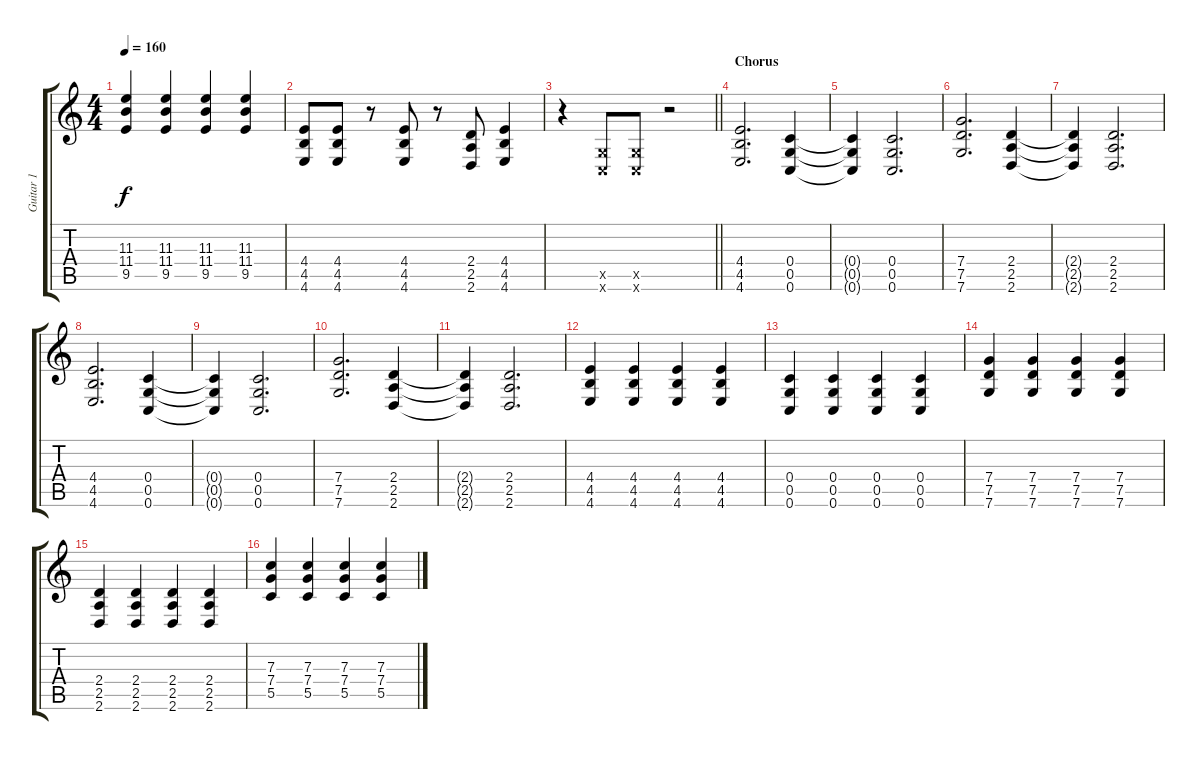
\track ("Guitar 1" "Guitar 1") {instrument distortionguitar}
\staff {score tabs}
\tuning (D4 A3 F3 C3 G2 C2) {hide}
\ts (4 4)
\tempo 160
\clef g2
\ks c
(11.3 11.4 9.5).4{dy f} (11.3 11.4 9.5).4 (11.3 11.4 9.5).4 (11.3 11.4 9.5).4 |
(4.4 4.5 4.6).8{volume 13 instrument distortionguitar} (4.4 4.5 4.6).8 r.8 (4.4 4.5 4.6).8 r.8 (2.4 2.5 2.6).8 (4.4 4.5 4.6).4 |
\barLineRight lightlight
r.4 (0.5{x} 0.6{x}).8 (0.5{x} 0.6{x}).8 r.2 |
\section ("" "Chorus")
(4.4 4.5 4.6).2{d} (0.4 0.5 0.6).4 |
(0.4{t} 0.5{t} 0.6{t}).4 (0.4 0.5 0.6).2{d} |
(7.4 7.5 7.6).2{d} (2.4 2.5 2.6).4 |
(2.4{t} 2.5{t} 2.6{t}).4 (2.4 2.5 2.6).2{d} |
(4.4 4.5 4.6).2{d} (0.4 0.5 0.6).4 |
(0.4{t} 0.5{t} 0.6{t}).4 (0.4 0.5 0.6).2{d} |
(7.4 7.5 7.6).2{d} (2.4 2.5 2.6).4 |
(2.4{t} 2.5{t} 2.6{t}).4 (2.4 2.5 2.6).2{d} |
(4.4 4.5 4.6).4 (4.4 4.5 4.6).4 (4.4 4.5 4.6).4 (4.4 4.5 4.6).4 |
(0.4 0.5 0.6).4 (0.4 0.5 0.6).4 (0.4 0.5 0.6).4 (0.4 0.5 0.6).4 |
(7.4 7.5 7.6).4 (7.4 7.5 7.6).4 (7.4 7.5 7.6).4 (7.4 7.5 7.6).4 |
(2.4 2.5 2.6).4 (2.4 2.5 2.6).4 (2.4 2.5 2.6).4 (2.4 2.5 2.6).4 |
(7.3 7.4 5.5).4 (7.3 7.4 5.5).4 (7.3 7.4 5.5).4 (7.3 7.4 5.5).4
